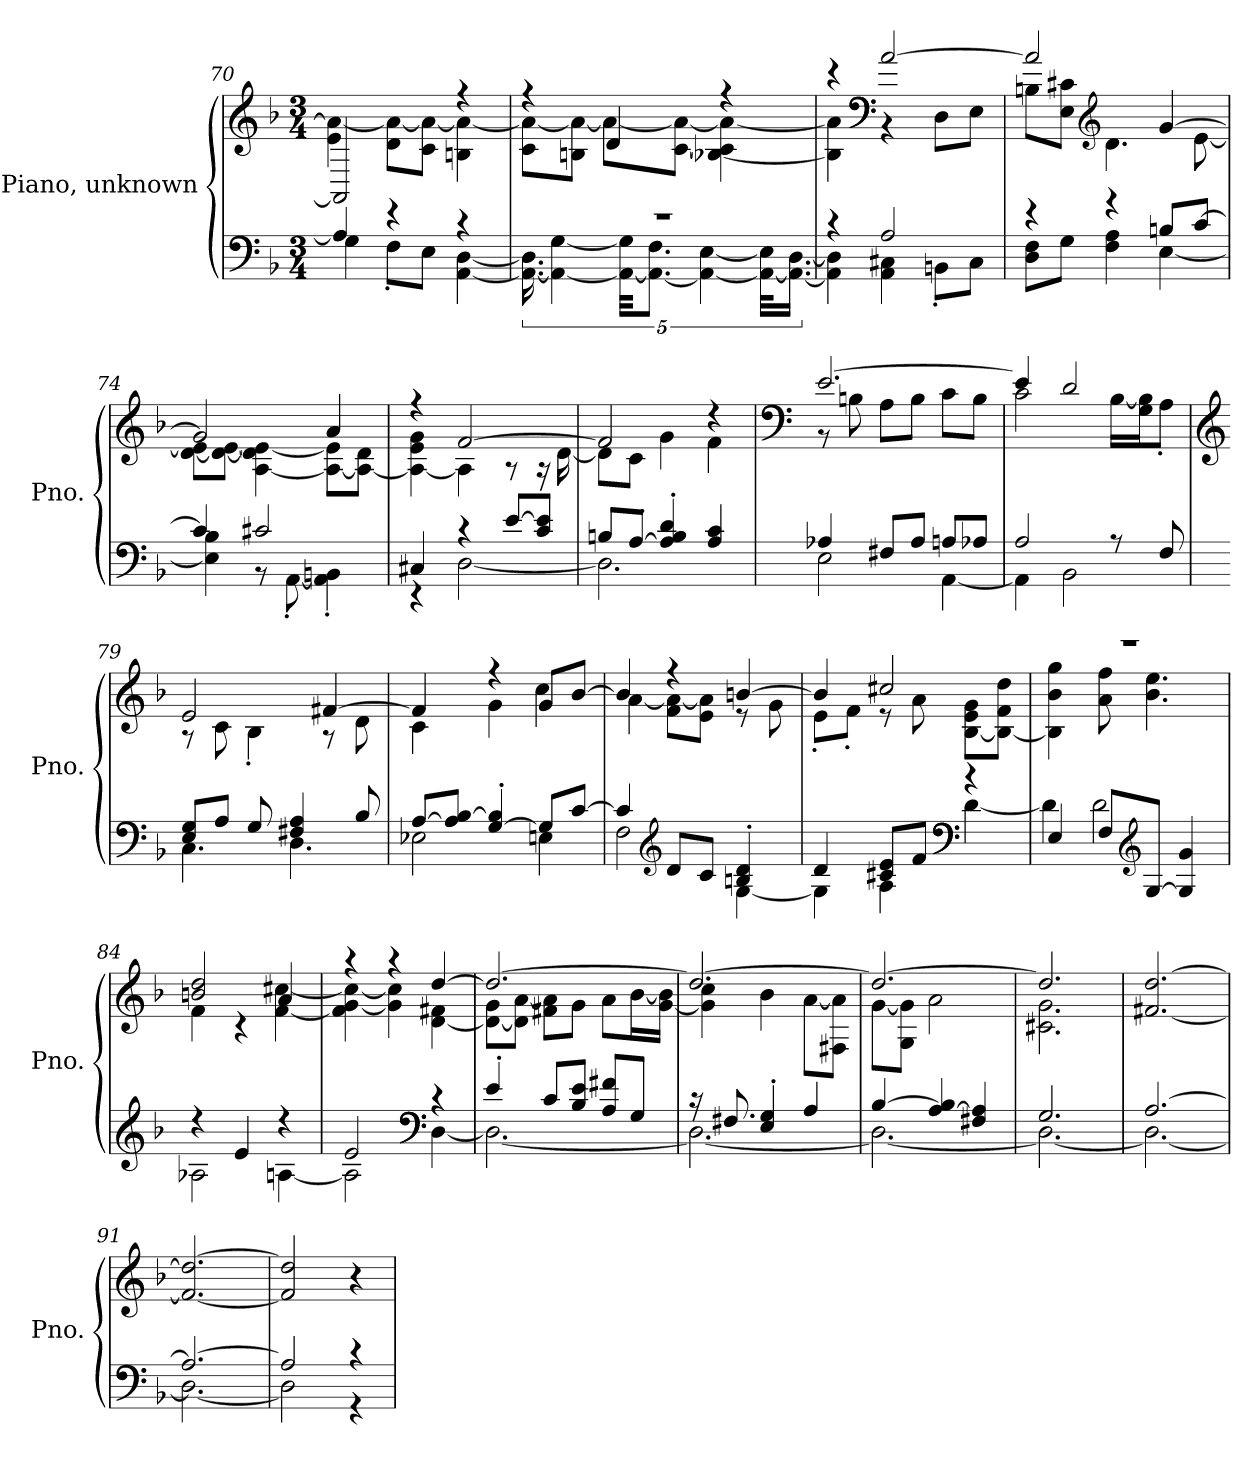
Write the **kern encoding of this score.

**kern	**kern
*part1	*part1
*staff2	*staff1
*I"Piano, unknown	*
*I'Pno.	*
*clefF4	*clefG2
*k[b-]	*k[b-]
*M3/4	*M3/4
=70	=70
*^	*^
4A/]	4G\	2AA/]	4e\ 4a\_
4r	8F'\L	.	8d\ 8a\_L
.	8E\J	.	8c\ 8a\_J
4r	[4AA\ [4D\	4r	4Bn\ 4a\_
=71	=71	=71	=71
2.r	20.AA\_ 20.D\]	4r	8c\ 8a\_L
.	5AA\_ [5G\	.	.
.	.	.	8Bn\ 8a\_J
.	.	4d/	8a\L_
.	40AA\_ 40G\]KKL	.	.
.	10.AA\_ 10.F\J	.	.
.	.	.	[8c\ 8a\_J
.	5AA\_ [5E\	.	.
.	.	4r	[4B-X\ 4c\] 4a\_
.	40AA\_ 40E\]KLL	.	.
.	20.AA\_ [20.D\JJ	.	.
=72	=72	=72	=72
4r	4AA\] 4D\]	4r	4B-\] 4a\]
*	*	*clefF4	*
2A/	4AA\ 4C#X\	[2a/	4r
.	8BBn'\L	.	8D\L
.	8C#\J	.	8E\J
!!LO:LB:g=z	!!
=73	=73	=73	=73
4r	8D\ 8F\L	2a/]	8Bn\L
.	8G\J	.	8E\ 8c#X\J
*	*	*clefG2	*
4r	4F\ 4A\	.	4.d\
8Bn/L	[4E\	[4g/	.
[8c/J	.	.	[8e\
=74	=74	=74	=74
4c/]	4E\] 4B-\	2g/]	[8d\ 8e\]L
.	.	.	8d\_ [8e\J
2c#X/	8r	.	[4A\ 4d\] 4e\_
.	[8AA'\	.	.
.	4AA\]' 4BBn\'	4a/	8A\_ 8e\]L
.	.	.	8A\_ 8d\J
=75	=75	=75	=75
4C#X/	4r	4r	4A\_ 4e\ 4g\
4r	[2D\	[2f/	4A\]
[8e/L	.	.	8r
8c/ 8e/]J	.	.	16r
.	.	.	[16d\
=76	=76	=76	=76
8Bn/L	2.D\]	2f/]	8d\L]
[8A'/J	.	.	8c\J
4A/]' 4B/' 4d/'	.	.	4g\
4A/ 4c/	.	4r	4f\
!!LO:LB:g=z	!!
=77	=77	=77	=77
*	*	*clefF4	*
4A-X/	2E\	[2.e/	8r
.	.	.	8Bn\
8F#X/L	.	.	8A\L
8A-/J	.	.	8B\J
8An/L	[4AA\	.	8c\L
8A-X/J	.	.	8B\J
=78	=78	=78	=78
2A/	4AA\]	4e/]	2c\
.	2BB-\	2d/	.
8r	.	.	[16B-\LL
.	.	.	16G\ 16B-\]J
8F/	.	.	8A'\J
=79	=79	=79	=79
*	*	*clefG2	*
8E/ 8G/L	4.C\	2e/	8r
8A/J	.	.	8c\
8G/	.	.	4B-'\
4F#X/ 4A/	4.D\	.	.
.	.	[4f#X/	8r
8B-/	.	.	8d\
=80	=80	=80	=80
[8A/L	2E-X\	4f#/]	4c\
8A/] [8B-/J	.	.	.
[4G/' 4B-/]'	.	4r	4g\
8G/L]	4En\	8g/L	4cc\
[8c/J	.	[8b-/J	.
!!LO:LB:g=z	!!
=81	=81	=81	=81
4c/]	2F\	4b-/]	[4a\
*clefG2	*	*	*
8d/L	.	4r	8f\ 8a\_L
8c/J	.	.	8e\ 8a\]J
4Bn/' 4d/'	[4G\	[4bn/	8r
.	.	.	8g\
=82	=82	=82	=82
4d/	4G\]	4b/]	8e'\L
.	.	.	8f'\J
8c#X/ 8e/L	4A\	2cc#X/	8r
8f/J	.	.	8a\
*clefF4	*	*	*
4r	[4d\	.	[8B-\ 8e\ 8g\L
.	.	.	8B-\_ 8f\ 8dd\J
=83	=83	=83	=83
4E/	4d\]	2.r	4B-\] 4b-\ 4gg\
8F/L	2d\	.	8a\ 8ff\
*clefG2	*	*	*
[8G/J	.	.	4.b-\ 4.ee\
4G/] 4g/	.	.	.
=84	=84	=84	=84
4r	2A-X\	2bn/ 2dd/	4f\
4e/	.	.	4r
4r	[4An\	4a/	[4f\ [4cc#X\
=85	=85	=85	=85
2e/	2A\]	4r	4f\] [4g\ 4cc#\_
.	.	4r	4g\] 4cc#\]
*clefF4	*	*	*
4r	[4D\	[4dd/	[4d\ 4f#X\
!!LO:PB:g=z	!!
=86	=86	=86	=86
4e'/	2.D\_	2.dd/_	8d\_ 8g\L
.	.	.	8d\] [8a\J
8c/L	.	.	8f#X\ 8a\]L
8B-/ 8e/J	.	.	8g\J
8A/ 8f#X/L	.	.	8a\L
8G/J	.	.	[16b-\L
.	.	.	[16g\ 16b-\]JJ
=87	=87	=87	=87
16r	2.D\_	2.dd/_	4g\] 4cc\
8.F#X/	.	.	.
4E/' 4G/'	.	.	4b-\
4A/	.	.	[8a\L
.	.	.	8F#X\ 8a\]J
=88	=88	=88	=88
[4B-/	2.D\_	2.dd/_	[8g\L
.	.	.	8G\ 8g\]J
[4A/ 4B-/]	.	.	2a\
4F#X/ 4A/]	.	.	.
=89	=89	=89	=89
2.G/	2.D\_	2.dd/]	2.c#X\ 2.g\
*	*	*v	*v
=90	=90	=90
[2.A/	2.D\_	[2.f#X/ [2.dd/
=91	=91	=91
2.A/_	2.D\_	2.f#/_ 2.dd/_
=92	=92	=92
2A/]	2D\]	2f#/] 2dd/]
4r	4r	4r
*v	*v	*
=	=
*-	*-
